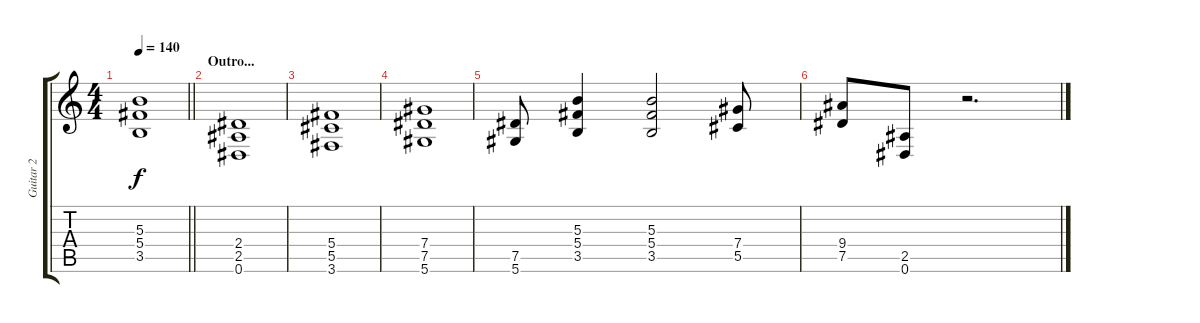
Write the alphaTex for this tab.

\track ("Guitar 2" "Guitar 2") {instrument distortionguitar}
\staff {score tabs}
\tuning (Eb4 Bb3 Gb3 Db3 Ab2 Eb2) {hide}
\ts (4 4)
\tempo 140
\clef g2
\barLineRight lightlight
\ks c
(5.3 5.4 3.5).1{dy f} |
\section ("" "Outro...")
(2.4 2.5 0.6).1 |
(5.4 5.5 3.6).1 |
(7.4 7.5 5.6).1 |
(7.5 5.6).8 (5.3 5.4 3.5).4 (5.3 5.4 3.5).2 (7.4 5.5).8 |
(9.4 7.5).8 (2.5 0.6).8 r.2{d}
